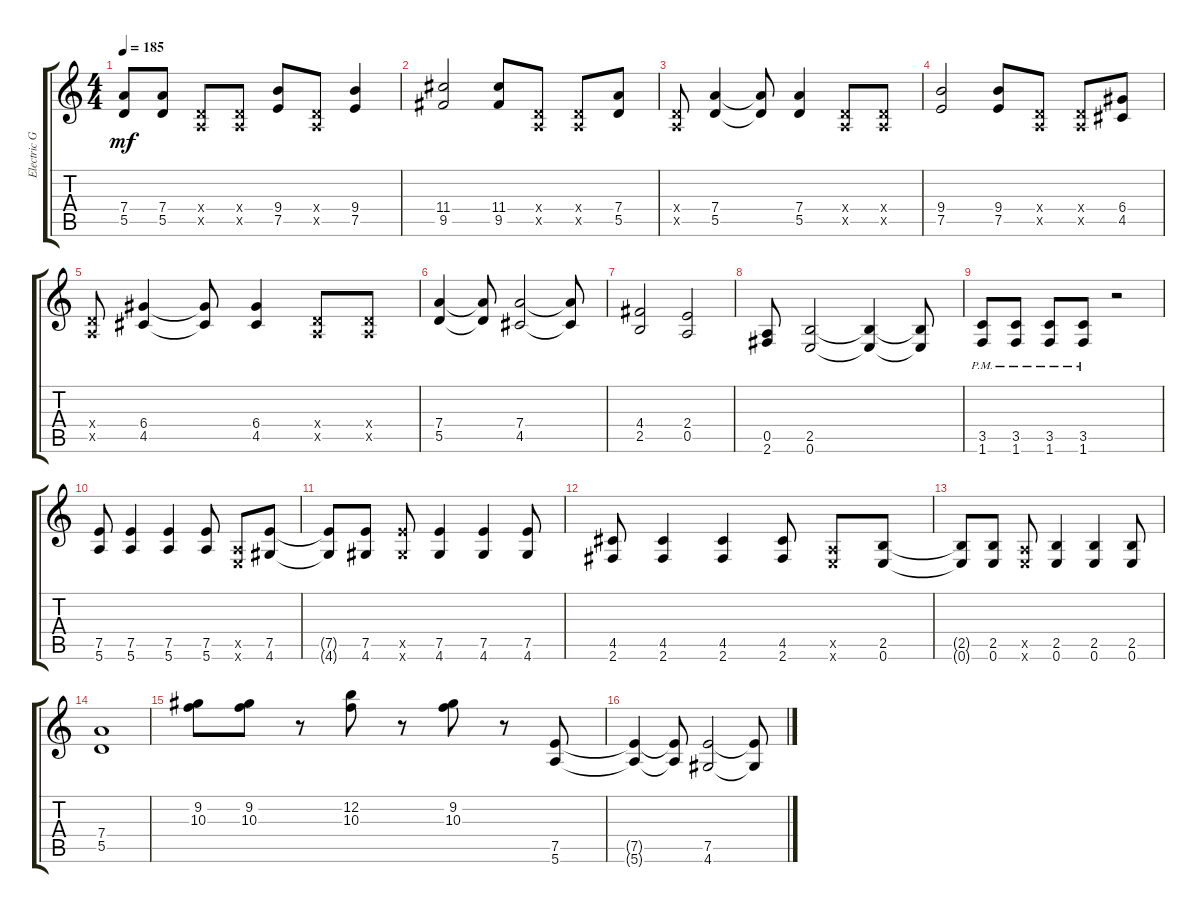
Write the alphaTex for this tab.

\track ("Electric Guitar" "Electric G") {instrument distortionguitar}
\staff {score tabs}
\tuning (E4 B3 G3 D3 A2 E2) {hide}
\ts (4 4)
\tempo 185
\clef g2
\ks c
(7.4{t} 5.5{t}).8{dy mf} (7.4 5.5).8 (0.4{x} 0.5{x}).8 (0.4{x} 0.5{x}).8 (9.4 7.5).8 (0.4{x} 0.5{x}).8 (9.4 7.5).4 |
(11.4 9.5).2 (11.4 9.5).8 (0.4{x} 0.5{x}).8 (0.4{x} 0.5{x}).8 (7.4 5.5).8 |
(0.4{x} 0.5{x}).8 (7.4 5.5).4 (7.4{t} 5.5{t}).8 (7.4 5.5).4 (0.4{x} 0.5{x}).8 (0.4{x} 0.5{x}).8 |
(9.4 7.5).2 (9.4 7.5).8 (0.4{x} 0.5{x}).8 (0.4{x} 0.5{x}).8 (6.4 4.5).8 |
(0.4{x} 0.5{x}).8 (6.4 4.5).4 (6.4{t} 4.5{t}).8 (6.4 4.5).4 (0.4{x} 0.5{x}).8 (0.4{x} 0.5{x}).8 |
(7.4 5.5).4 (7.4{t} 5.5{t}).8 (7.4 4.5).2 (7.4{t} 4.5{t}).8 |
(4.4 2.5).2 (2.4 0.5).2 |
(0.5 2.6).8 (2.5 0.6).2 (2.5{t} 0.6{t}).4 (2.5{t} 0.6{t}).8 |
(3.5{pm} 1.6{pm}).8 (3.5{pm} 1.6{pm}).8 (3.5{pm} 1.6{pm}).8 (3.5{pm} 1.6{pm}).8 r.2 |
(7.5 5.6).8 (7.5 5.6).4 (7.5 5.6).4 (7.5 5.6).8 (0.5{x} 0.6{x}).8 (7.5 4.6).8 |
(7.5{t} 4.6{t}).8 (7.5 4.6).8 (7.5{x} 4.6{x}).8 (7.5 4.6).4 (7.5 4.6).4 (7.5 4.6).8 |
(4.5 2.6).8 (4.5 2.6).4 (4.5 2.6).4 (4.5 2.6).8 (0.5{x} 0.6{x}).8 (2.5 0.6).8 |
(2.5{t} 0.6{t}).8 (2.5 0.6).8 (0.5{x} 0.6{x}).8 (2.5 0.6).4 (2.5 0.6).4 (2.5 0.6).8 |
(7.4 5.5).1 |
(9.2 10.3).8 (9.2 10.3).8 r.8 (12.2 10.3).8 r.8 (9.2 10.3).8 r.8 (7.5 5.6).8 |
(7.5{t} 5.6{t}).4 (7.5{t} 5.6{t}).8 (7.5 4.6).2 (7.5{t} 4.6{t}).8
